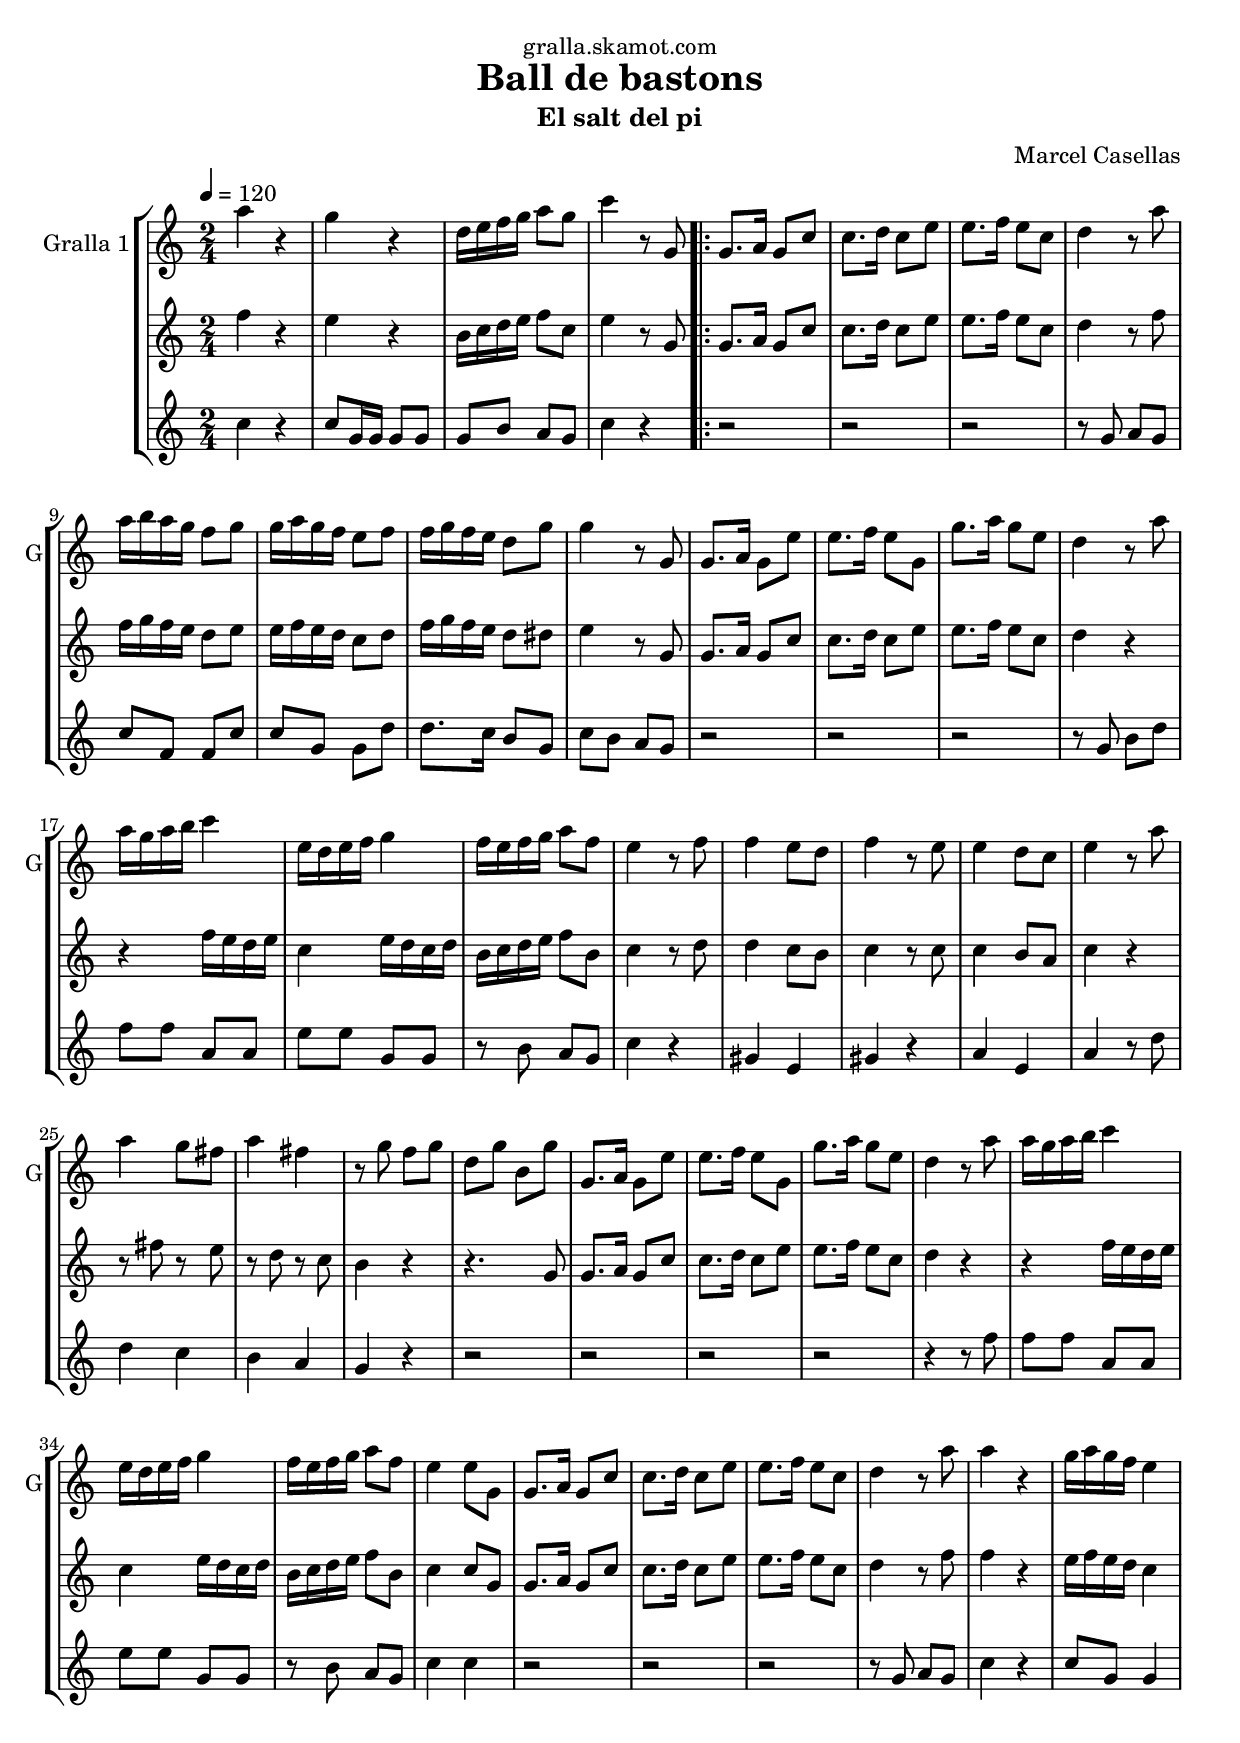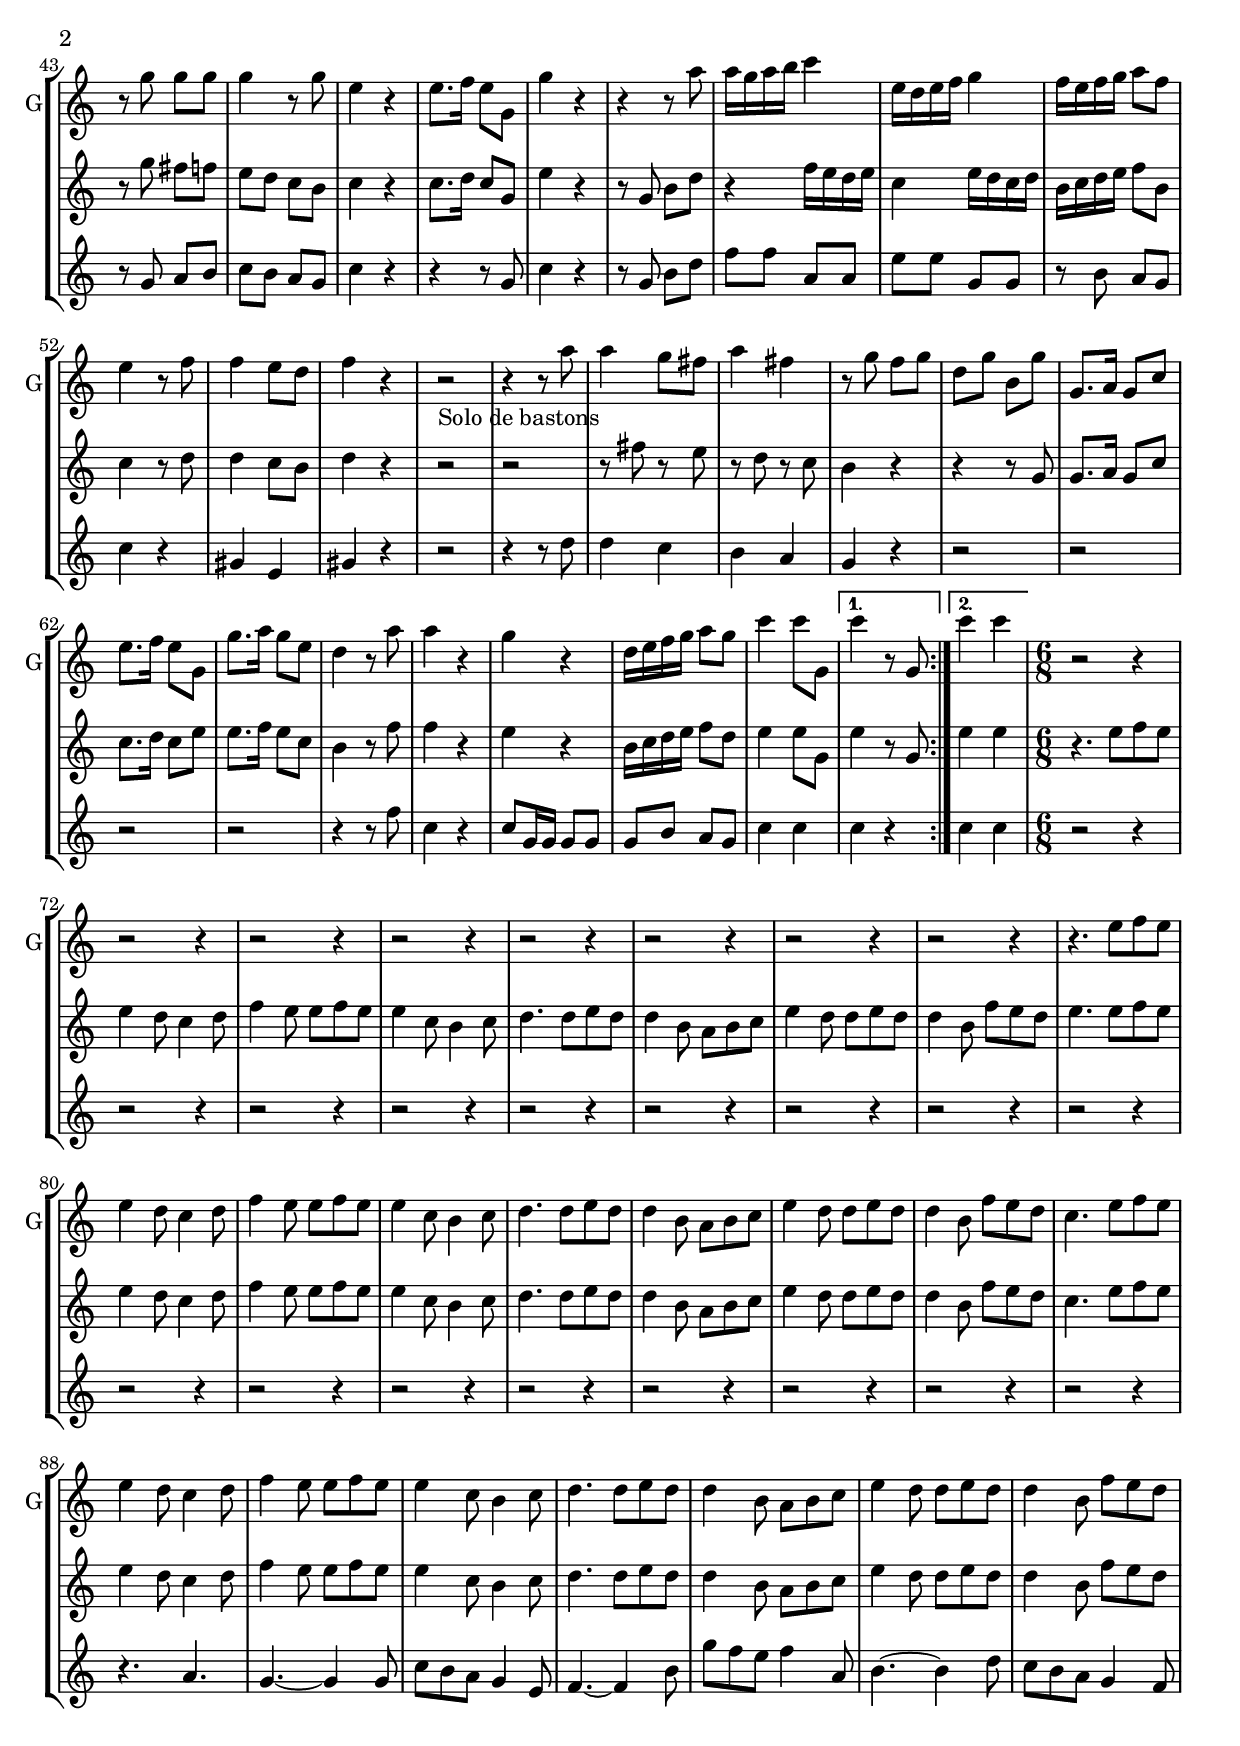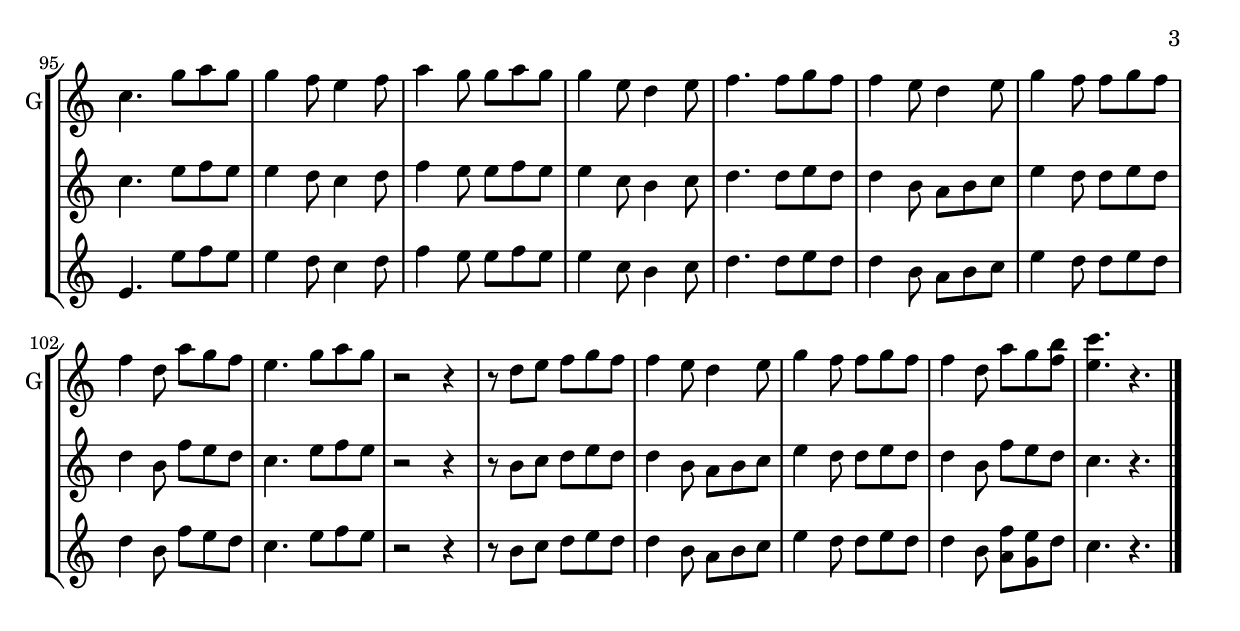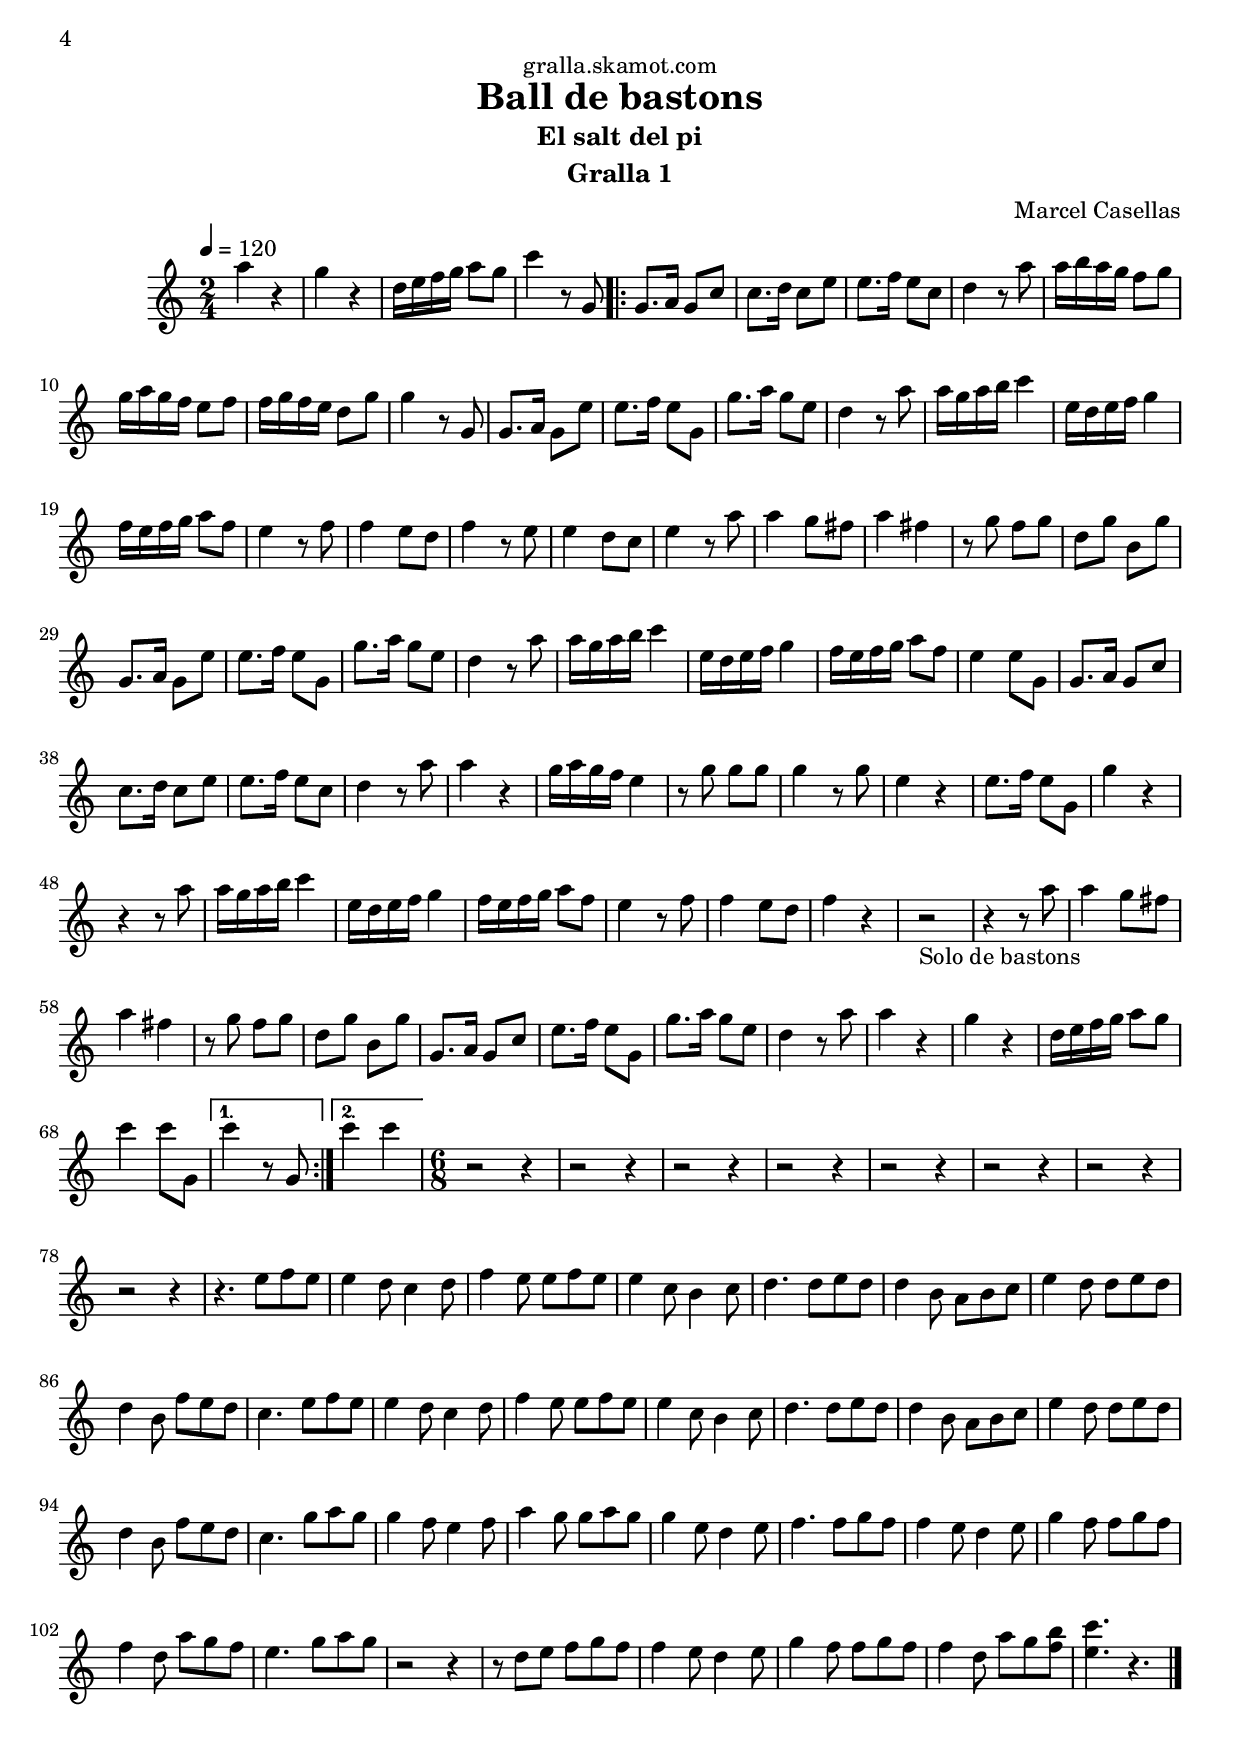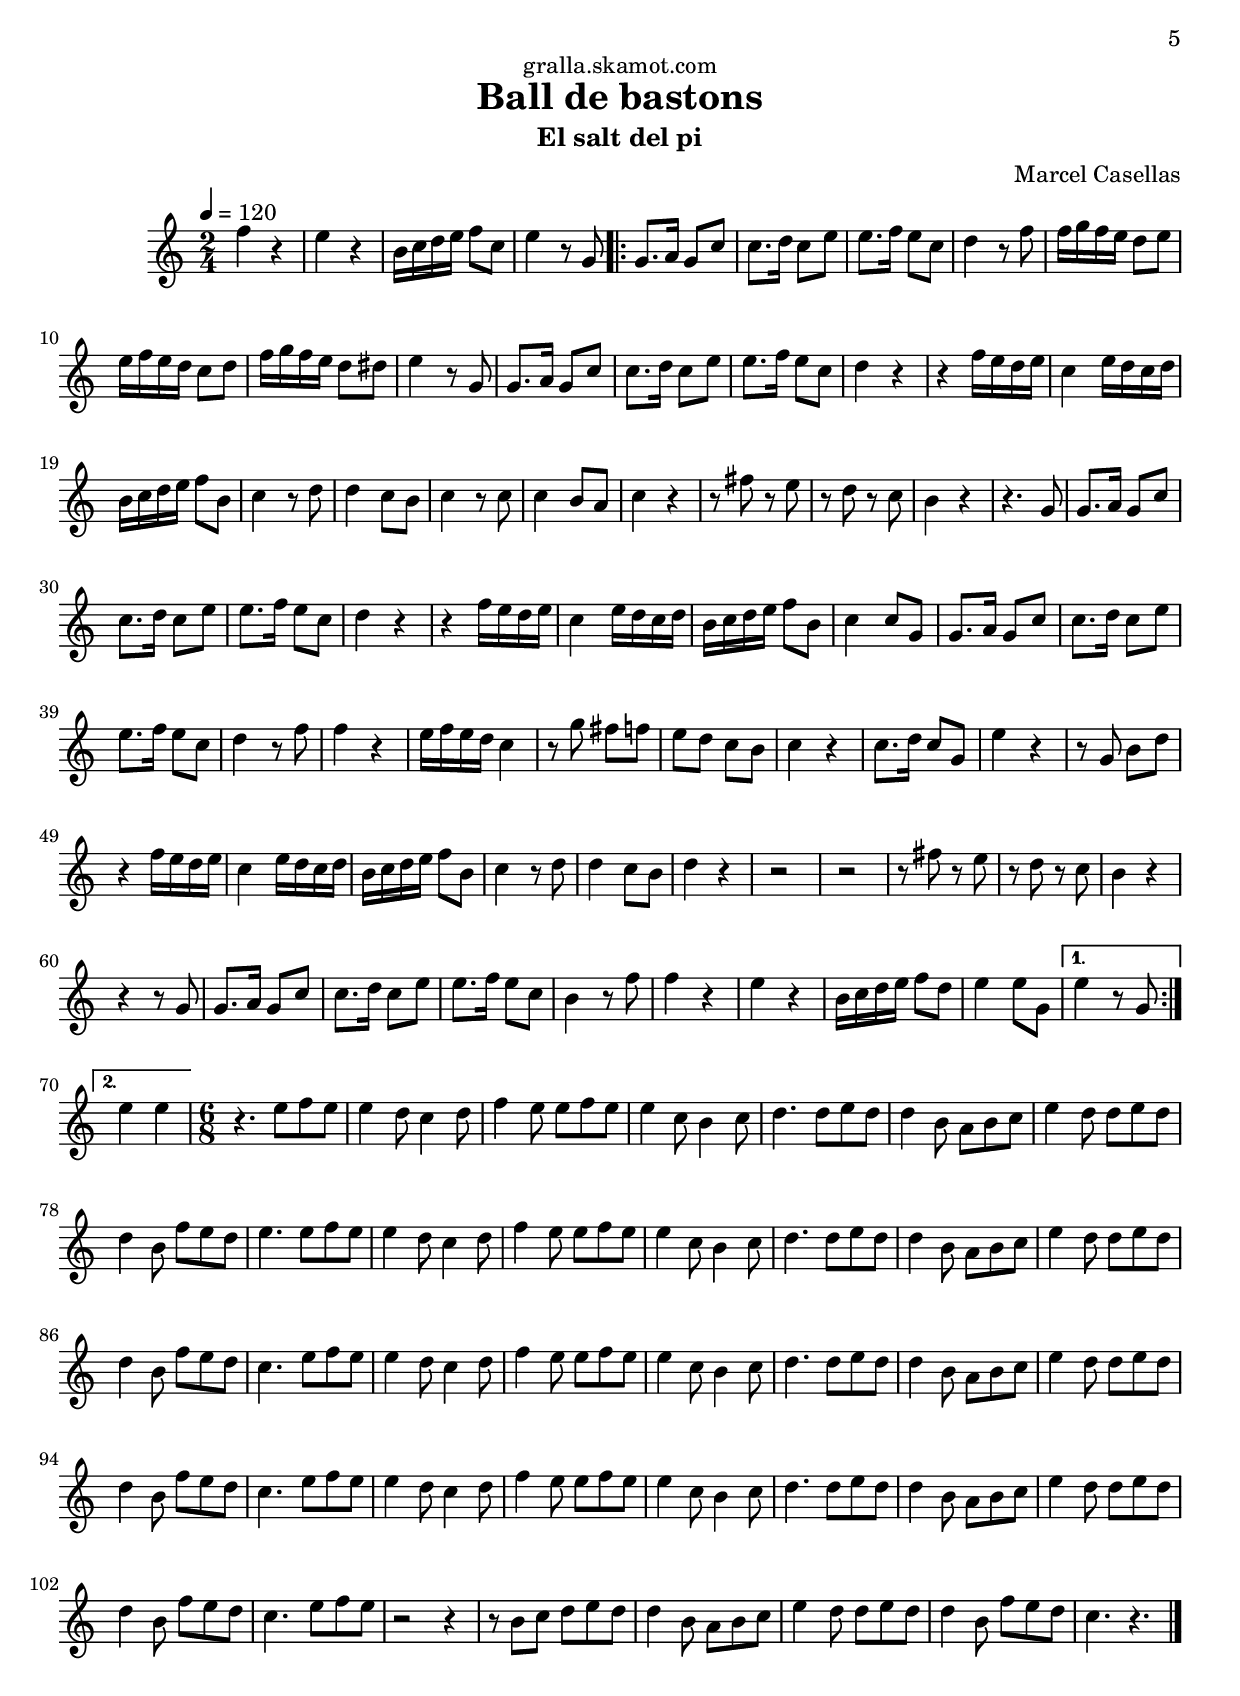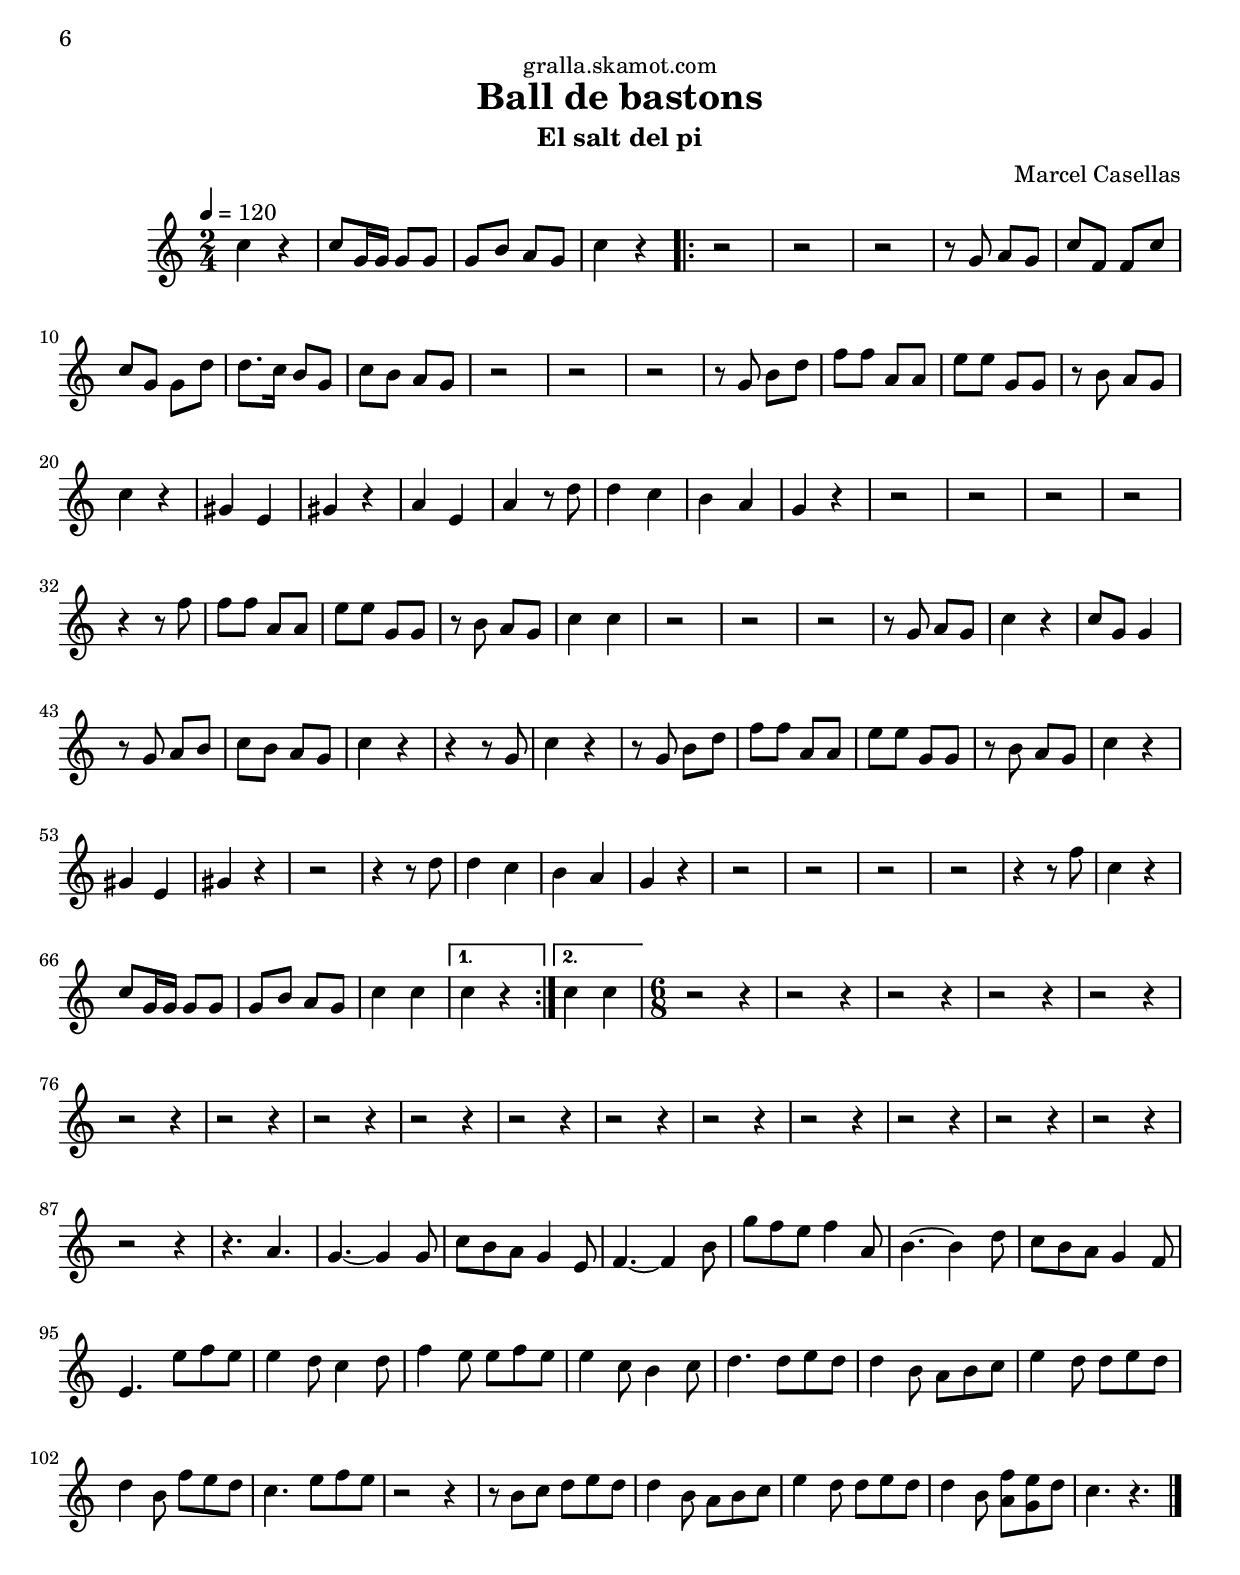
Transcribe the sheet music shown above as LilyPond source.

\version "2.16.2"

\header {
  dedication="gralla.skamot.com"
  title="Ball de bastons"
  subtitle="El salt del pi"
  subsubtitle=""
  poet=""
  meter=""
  piece=""
  composer=""
  arranger="Marcel Casellas"
  opus=""
  instrument=""
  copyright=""
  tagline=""
}

liniaroAa =
\relative a''
{
  \tempo 4=120
  \clef treble
  \key c \major
  \time 2/4
  a4 r  |
  g4 r  |
  d16 e f g a8 g  |
  c4 r8 g,  |
  %05
  \repeat volta 2 { g8. a16 g8 c  |
  c8. d16 c8 e  |
  e8. f16 e8 c  |
  d4 r8 a'  |
  a16 b a g f8 g  |
  %10
  g16 a g f e8 f  |
  f16 g f e d8 g  |
  g4 r8 g,  |
  g8. a16 g8 e'  |
  e8. f16 e8 g,  |
  %15
  g'8. a16 g8 e  |
  d4 r8 a'  |
  a16 g a b c4  |
  e,16 d e f g4  |
  f16 e f g a8 f  |
  %20
  e4 r8 f  |
  f4 e8 d  |
  f4 r8 e  |
  e4 d8 c  |
  e4 r8 a  |
  %25
  a4 g8 fis  |
  a4 fis  |
  r8 g f g  |
  d8 g b, g'  |
  g,8. a16 g8 e'  |
  %30
  e8. f16 e8 g,  |
  g'8. a16 g8 e  |
  d4 r8 a'  |
  a16 g a b c4  |
  e,16 d e f g4  |
  %35
  f16 e f g a8 f  |
  e4 e8 g,  |
  g8. a16 g8 c  |
  c8. d16 c8 e  |
  e8. f16 e8 c  |
  %40
  d4 r8 a'  |
  a4 r  |
  g16 a g f e4  |
  r8 g g g  |
  g4 r8 g  |
  %45
  e4 r  |
  e8. f16 e8 g,  |
  g'4 r  |
  r4 r8 a  |
  a16 g a b c4  |
  %50
  e,16 d e f g4  |
  f16 e f g a8 f  |
  e4 r8 f  |
  f4 e8 d  |
  f4 r  |
  %55
  r2 _"Solo de bastons"  |
  r4 r8 a  |
  a4 g8 fis  |
  a4 fis  |
  r8 g f g  |
  %60
  d8 g b, g'  |
  g,8. a16 g8 c  |
  e8. f16 e8 g,  |
  g'8. a16 g8 e  |
  d4 r8 a'  |
  %65
  a4 r  |
  g4 r  |
  d16 e f g a8 g  |
  c4 c8 g, }
  \alternative { { c'4 r8 g, }
  %70
  { c'4 c } }
  \time 6/8   r2 r4  |
  r2 r4  |
  r2 r4  |
  r2 r4  |
  %75
  r2 r4  |
  r2 r4  |
  r2 r4  |
  r2 r4  |
  r4. e,8 f e  |
  %80
  e4 d8 c4 d8  |
  f4 e8 e f e  |
  e4 c8 b4 c8  |
  d4. d8 e d  |
  d4 b8 a b c  |
  %85
  e4 d8 d e d  |
  d4 b8 f' e d  |
  c4. e8 f e  |
  e4 d8 c4 d8  |
  f4 e8 e f e  |
  %90
  e4 c8 b4 c8  |
  d4. d8 e d  |
  d4 b8 a b c  |
  e4 d8 d e d  |
  d4 b8 f' e d  |
  %95
  c4. g'8 a g  |
  g4 f8 e4 f8  |
  a4 g8 g a g  |
  g4 e8 d4 e8  |
  f4. f8 g f  |
  %100
  f4 e8 d4 e8  |
  g4 f8 f g f  |
  f4 d8 a' g f  |
  e4. g8 a g  |
  r2 r4   |
  %105
  r8 d e f g f  |
  f4 e8 d4 e8  |
  g4 f8 f g f  |
  f4 d8 a' g <f b>  |
  <e c'>4. r  \bar "|."
}

liniaroAb =
\relative f''
{
  \tempo 4=120
  \clef treble
  \key c \major
  \time 2/4
  f4 r  |
  e4 r  |
  b16 c d e f8 c  |
  e4 r8 g,  |
  %05
  \repeat volta 2 { g8. a16 g8 c  |
  c8. d16 c8 e  |
  e8. f16 e8 c  |
  d4 r8 f  |
  f16 g f e d8 e  |
  %10
  e16 f e d c8 d  |
  f16 g f e d8 dis  |
  e4 r8 g,  |
  g8. a16 g8 c  |
  c8. d16 c8 e  |
  %15
  e8. f16 e8 c  |
  d4 r  |
  r4 f16 e d e  |
  c4 e16 d c d  |
  b16 c d e f8 b,  |
  %20
  c4 r8 d  |
  d4 c8 b  |
  c4 r8 c  |
  c4 b8 a  |
  c4 r  |
  %25
  r8 fis r e  |
  r8 d r c  |
  b4 r  |
  r4. g8  |
  g8. a16 g8 c  |
  %30
  c8. d16 c8 e  |
  e8. f16 e8 c  |
  d4 r  |
  r4 f16 e d e  |
  c4 e16 d c d  |
  %35
  b16 c d e f8 b,  |
  c4 c8 g  |
  g8. a16 g8 c  |
  c8. d16 c8 e  |
  e8. f16 e8 c  |
  %40
  d4 r8 f  |
  f4 r  |
  e16 f e d c4  |
  r8 g' fis f  |
  e8 d c b  |
  %45
  c4 r  |
  c8. d16 c8 g  |
  e'4 r  |
  r8 g, b d  |
  r4 f16 e d e  |
  %50
  c4 e16 d c d  |
  b16 c d e f8 b,  |
  c4 r8 d  |
  d4 c8 b  |
  d4 r  |
  %55
  r2  |
  r2  |
  r8 fis r e  |
  r8 d r c  |
  b4 r  |
  %60
  r4 r8 g  |
  g8. a16 g8 c  |
  c8. d16 c8 e  |
  e8. f16 e8 c  |
  b4 r8 f'  |
  %65
  f4 r  |
  e4 r  |
  b16 c d e f8 d  |
  e4 e8 g, }
  \alternative { { e'4 r8 g, }
  %70
  { e'4 e } }
  \time 6/8   r4. e8 f e  |
  e4 d8 c4 d8  |
  f4 e8 e f e  |
  e4 c8 b4 c8  |
  %75
  d4. d8 e d  |
  d4 b8 a b c  |
  e4 d8 d e d  |
  d4 b8 f' e d  |
  e4. e8 f e  |
  %80
  e4 d8 c4 d8  |
  f4 e8 e f e  |
  e4 c8 b4 c8  |
  d4. d8 e d  |
  d4 b8 a b c  |
  %85
  e4 d8 d e d  |
  d4 b8 f' e d  |
  c4. e8 f e  |
  e4 d8 c4 d8  |
  f4 e8 e f e  |
  %90
  e4 c8 b4 c8  |
  d4. d8 e d  |
  d4 b8 a b c  |
  e4 d8 d e d  |
  d4 b8 f' e d  |
  %95
  c4. e8 f e  |
  e4 d8 c4 d8  |
  f4 e8 e f e  |
  e4 c8 b4 c8  |
  d4. d8 e d  |
  %100
  d4 b8 a b c  |
  e4 d8 d e d  |
  d4 b8 f' e d  |
  c4. e8 f e  |
  r2 r4  |
  %105
  r8 b c d e d  |
  d4 b8 a b c  |
  e4 d8 d e d  |
  d4 b8 f' e d  |
  c4. r  \bar "|."
}

liniaroAc =
\relative c''
{
  \tempo 4=120
  \clef treble
  \key c \major
  \time 2/4
  c4 r  |
  c8 g16 g g8 g  |
  g8 b a g  |
  c4 r  |
  %05
  \repeat volta 2 { r2  |
  r2  |
  r2  |
  r8 g a g  |
  c8 f, f c'  |
  %10
  c8 g g d'  |
  d8. c16 b8 g  |
  c8 b a g  |
  r2  |
  r2  |
  %15
  r2  |
  r8 g b d  |
  f8 f a, a  |
  e'8 e g, g  |
  r8 b a g  |
  %20
  c4 r  |
  gis4 e  |
  gis4 r  |
  a4 e  |
  a4 r8 d  |
  %25
  d4 c  |
  b4 a  |
  g4 r  |
  r2  |
  r2  |
  %30
  r2  |
  r2  |
  r4 r8 f'  |
  f8 f a, a  |
  e'8 e g, g  |
  %35
  r8 b a g  |
  c4 c  |
  r2  |
  r2  |
  r2  |
  %40
  r8 g a g  |
  c4 r  |
  c8 g g4  |
  r8 g a b  |
  c8 b a g  |
  %45
  c4 r  |
  r4 r8 g  |
  c4 r  |
  r8 g b d  |
  f8 f a, a  |
  %50
  e'8 e g, g  |
  r8 b a g  |
  c4 r  |
  gis4 e  |
  gis4 r  |
  %55
  r2  |
  r4 r8 d'  |
  d4 c  |
  b4 a  |
  g4 r  |
  %60
  r2  |
  r2  |
  r2  |
  r2  |
  r4 r8 f'  |
  %65
  c4 r  |
  c8 g16 g g8 g  |
  g8 b a g  |
  c4 c }
  \alternative { { c4 r }
  %70
  { c4 c } }
  \time 6/8   r2 r4  |
  r2 r4  |
  r2 r4  |
  r2 r4  |
  %75
  r2 r4  |
  r2 r4  |
  r2 r4  |
  r2 r4  |
  r2 r4  |
  %80
  r2 r4  |
  r2 r4  |
  r2 r4  |
  r2 r4  |
  r2 r4  |
  %85
  r2 r4  |
  r2 r4  |
  r2 r4  |
  r4. a  |
  g4. ~ g4 g8  |
  %90
  c8 b a g4 e8  |
  f4. ~ f4 b8  |
  g'8 f e f4 a,8  |
  b4. ~ b4 d8  |
  c8 b a g4 f8  |
  %95
  e4. e'8 f e  |
  e4 d8 c4 d8  |
  f4 e8 e f e  |
  e4 c8 b4 c8  |
  d4. d8 e d  |
  %100
  d4 b8 a b c  |
  e4 d8 d e d  |
  d4 b8 f' e d  |
  c4. e8 f e  |
  r2 r4  |
  %105
  r8 b c d e d  |
  d4 b8 a b c  |
  e4 d8 d e d  |
  d4 b8 <a f'> <g e'> d'  |
  c4. r  \bar "|."
}

\bookpart {
  \score {
    \new StaffGroup {
      \override Score.RehearsalMark #'self-alignment-X = #LEFT
      <<
        \new Staff \with {instrumentName = #"Gralla 1" shortInstrumentName = #"G"} \liniaroAa
        \new Staff \with {instrumentName = #"" shortInstrumentName = #" "} \liniaroAb
        \new Staff \with {instrumentName = #"" shortInstrumentName = #" "} \liniaroAc
      >>
    }
    \layout {}
  }
  \score { \unfoldRepeats
    \new StaffGroup {
      \override Score.RehearsalMark #'self-alignment-X = #LEFT
      <<
        \new Staff \with {instrumentName = #"Gralla 1" shortInstrumentName = #"G"} \liniaroAa
        \new Staff \with {instrumentName = #"" shortInstrumentName = #" "} \liniaroAb
        \new Staff \with {instrumentName = #"" shortInstrumentName = #" "} \liniaroAc
      >>
    }
    \midi {
      \set Staff.midiInstrument = "oboe"
      \set DrumStaff.midiInstrument = "drums"
    }
  }
}

\bookpart {
  \header {instrument="Gralla 1"}
  \score {
    \new StaffGroup {
      \override Score.RehearsalMark #'self-alignment-X = #LEFT
      <<
        \new Staff \liniaroAa
      >>
    }
    \layout {}
  }
  \score { \unfoldRepeats
    \new StaffGroup {
      \override Score.RehearsalMark #'self-alignment-X = #LEFT
      <<
        \new Staff \liniaroAa
      >>
    }
    \midi {
      \set Staff.midiInstrument = "oboe"
      \set DrumStaff.midiInstrument = "drums"
    }
  }
}

\bookpart {
  \header {instrument=""}
  \score {
    \new StaffGroup {
      \override Score.RehearsalMark #'self-alignment-X = #LEFT
      <<
        \new Staff \liniaroAb
      >>
    }
    \layout {}
  }
  \score { \unfoldRepeats
    \new StaffGroup {
      \override Score.RehearsalMark #'self-alignment-X = #LEFT
      <<
        \new Staff \liniaroAb
      >>
    }
    \midi {
      \set Staff.midiInstrument = "oboe"
      \set DrumStaff.midiInstrument = "drums"
    }
  }
}

\bookpart {
  \header {instrument=""}
  \score {
    \new StaffGroup {
      \override Score.RehearsalMark #'self-alignment-X = #LEFT
      <<
        \new Staff \liniaroAc
      >>
    }
    \layout {}
  }
  \score { \unfoldRepeats
    \new StaffGroup {
      \override Score.RehearsalMark #'self-alignment-X = #LEFT
      <<
        \new Staff \liniaroAc
      >>
    }
    \midi {
      \set Staff.midiInstrument = "oboe"
      \set DrumStaff.midiInstrument = "drums"
    }
  }
}

